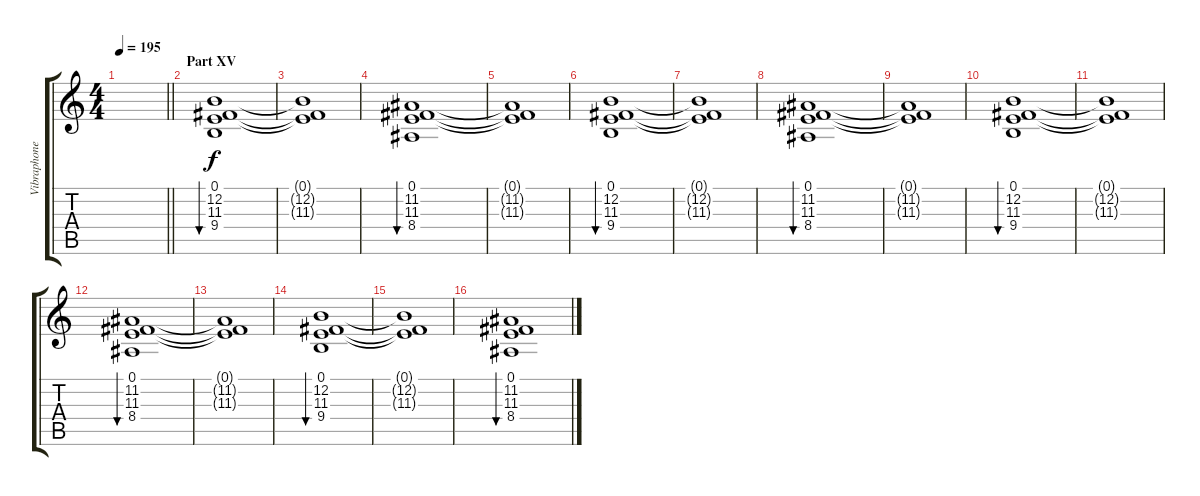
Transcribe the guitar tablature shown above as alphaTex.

\track ("Vibraphone" "Vibraphone") {instrument vibraphone}
\staff {score tabs}
\tuning (E4 B3 G3 D3 A2 E2) {hide}
\ts (4 4)
\tempo 195
\clef g2
\barLineRight lightlight
\ks c
|
\section ("" "Part XV")
(0.1 12.2 11.3 9.4).1{bu 480} |
(0.1{t} 12.2{t} 11.3{t}).1 |
(0.1 11.2 11.3 8.4).1{bu 480} |
(0.1{t} 11.2{t} 11.3{t}).1 |
(0.1 12.2 11.3 9.4).1{bu 480} |
(0.1{t} 12.2{t} 11.3{t}).1 |
(0.1 11.2 11.3 8.4).1{bu 480} |
(0.1{t} 11.2{t} 11.3{t}).1 |
(0.1 12.2 11.3 9.4).1{bu 480} |
(0.1{t} 12.2{t} 11.3{t}).1 |
(0.1 11.2 11.3 8.4).1{bu 480} |
(0.1{t} 11.2{t} 11.3{t}).1 |
(0.1 12.2 11.3 9.4).1{bu 480} |
(0.1{t} 12.2{t} 11.3{t}).1 |
(0.1 11.2 11.3 8.4).1{bu 480}
